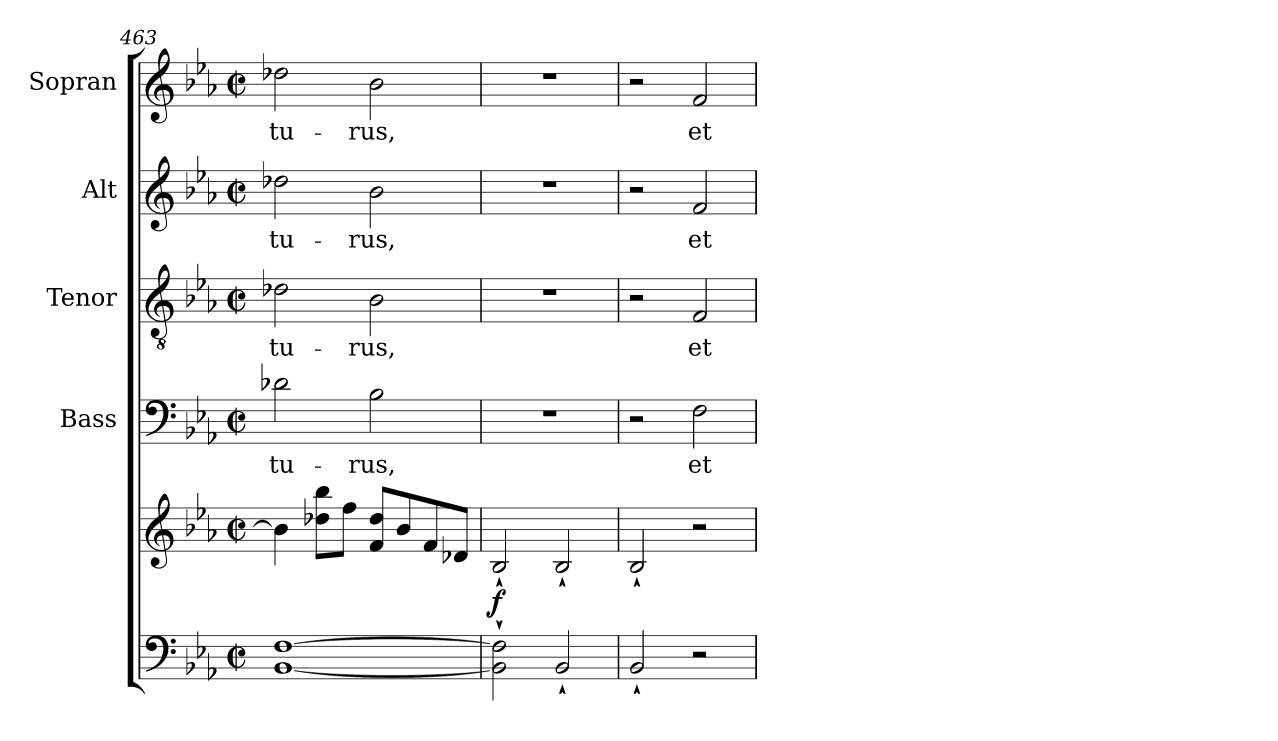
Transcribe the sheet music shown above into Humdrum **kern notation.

**kern	**kern	**dynam	**kern	**text	**kern	**text	**kern	**text	**kern	**text
*part5	*part5	*part5	*part4	*part4	*part3	*part3	*part2	*part2	*part1	*part1
*staff6	*staff5	*staff5/6	*staff4	*staff4	*staff3	*staff3	*staff2	*staff2	*staff1	*staff1
*	*	*	*I"Bass	*	*I"Tenor	*	*I"Alt	*	*I"Sopran	*
*	*	*	*I'B.	*	*I'T.	*	*I'A.	*	*I'S.	*
!!LO:LB:g=z
*clefF4	*clefG2	*	*clefF4	*	*clefGv2	*	*clefG2	*	*clefG2	*
*k[b-e-a-]	*k[b-e-a-]	*	*k[b-e-a-]	*	*k[b-e-a-]	*	*k[b-e-a-]	*	*k[b-e-a-]	*
*E-:	*E-:	*	*E-:	*	*E-:	*	*E-:	*	*E-:	*
*M2/2	*M2/2	*	*M2/2	*	*M2/2	*	*M2/2	*	*M2/2	*
*met(c|)	*met(c|)	*	*met(c|)	*	*met(c|)	*	*met(c|)	*	*met(c|)	*
=463	=463	=463	=463	=463	=463	=463	=463	=463	=463	=463
!	!	!	!	!LO:LY:b	!	!LO:LY:b	!	!LO:LY:b	!	!LO:LY:b
[1BB- [1F	4b-\]	.	2d-X\	-tu-	2d-X\	-tu-	2dd-X\	-tu-	2dd-X\	-tu-
.	8dd-X\ 8bb-\L	.	.	.	.	.	.	.	.	.
.	8ff\J	.	.	.	.	.	.	.	.	.
!	!	!	!	!LO:LY:b	!	!LO:LY:b	!	!LO:LY:b	!	!LO:LY:b
.	8f/ 8dd-/L	.	2B-\	-rus,	2B-\	-rus,	2b-\	-rus,	2b-\	-rus,
.	8b-/	.	.	.	.	.	.	.	.	.
.	8f/	.	.	.	.	.	.	.	.	.
.	8d-X/J	.	.	.	.	.	.	.	.	.
=464	=464	=464	=464	=464	=464	=464	=464	=464	=464	=464
!	!	!LO:DY:b	!	!	!	!	!	!	!	!
2BB-\]`> 2F\]`>	2B-`</	f	1r	.	1r	.	1r	.	1r	.
2BB-`</	2B-`</	.	.	.	.	.	.	.	.	.
=465	=465	=465	=465	=465	=465	=465	=465	=465	=465	=465
2BB-`</	2B-`</	.	2r	.	2r	.	2r	.	2r	.
!	!	!	!	!LO:LY:b	!	!LO:LY:b	!	!LO:LY:b	!	!LO:LY:b
2r	2r	.	2F\	et	2F/	et	2f/	et	2f/	et
=	=	=	=	=	=	=	=	=	=	=
*-	*-	*-	*-	*-	*-	*-	*-	*-	*-	*-
